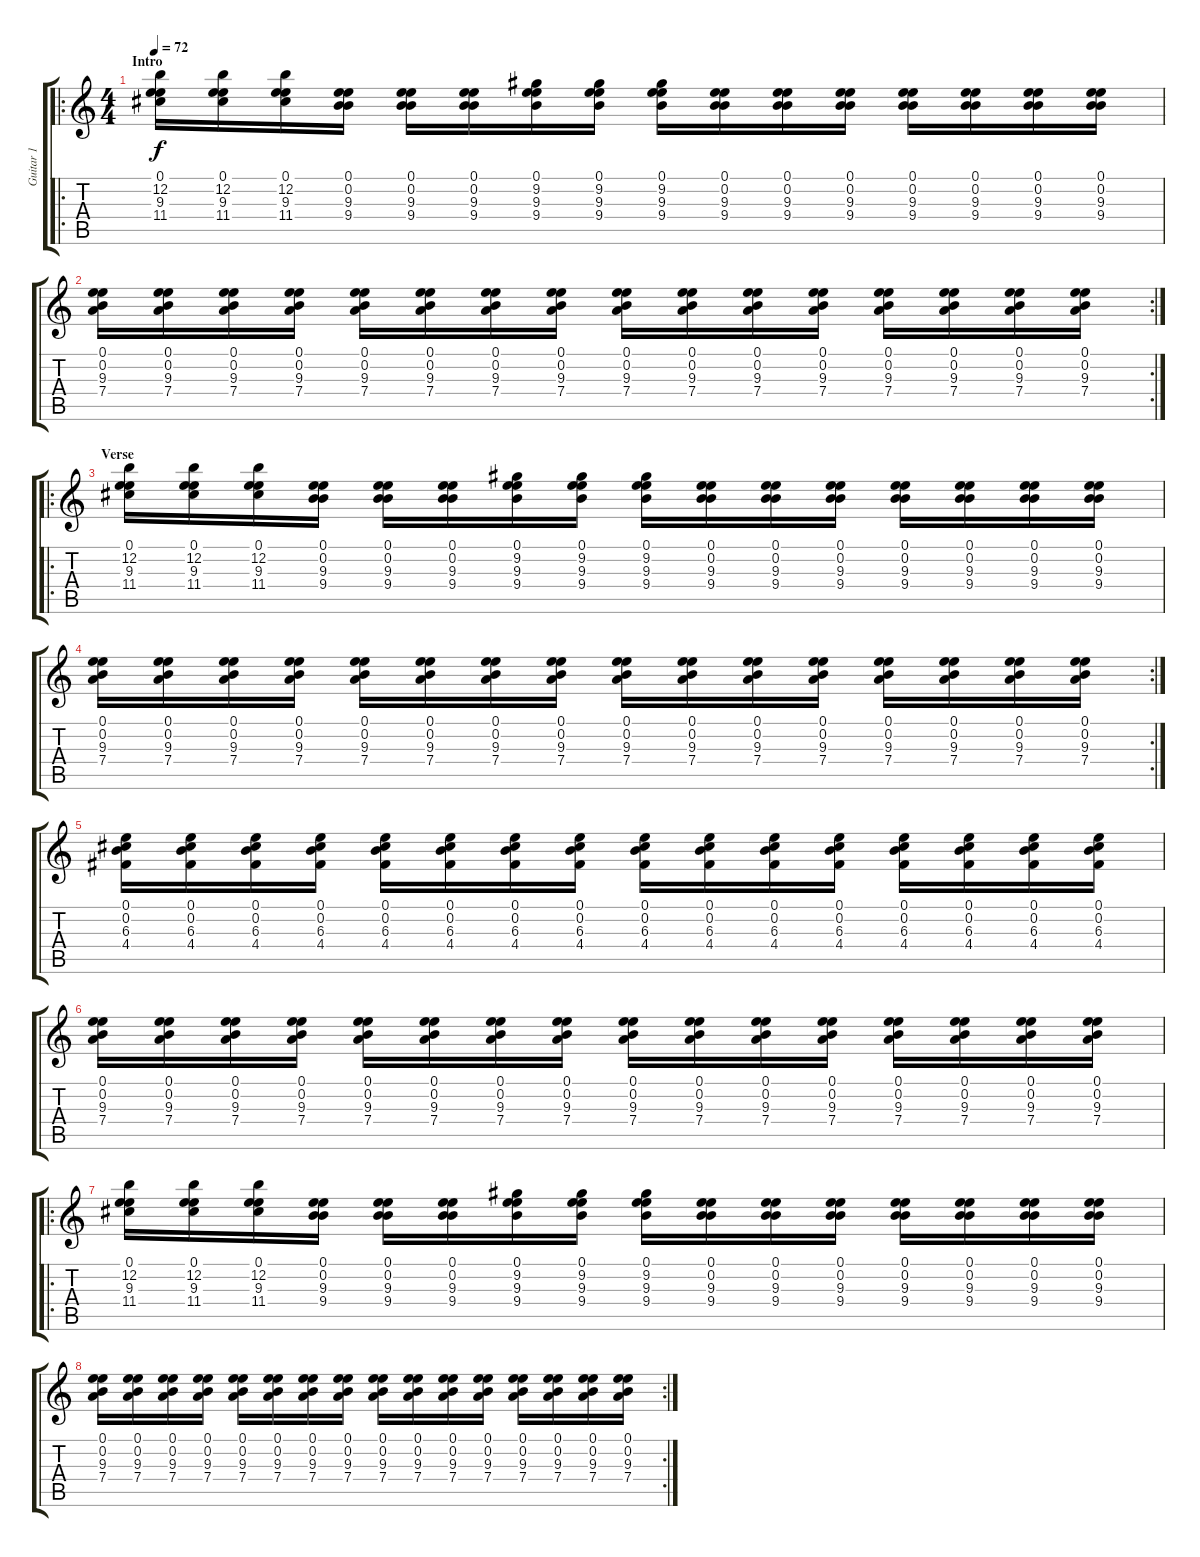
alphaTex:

\track ("Guitar 1" "Guitar 1") {instrument acousticguitarsteel}
\staff {score tabs}
\tuning (E4 B3 G3 D3 A2 E2) {hide}
\ro
\ts (4 4)
\section ("" "Intro")
\tempo 72
\clef g2
\ks c
(0.1 12.2 9.3 11.4).16{dy f instrument acousticguitarsteel} (0.1 12.2 9.3 11.4).16 (0.1 12.2 9.3 11.4).16 (0.1 0.2 9.3 9.4).16 (0.1 0.2 9.3 9.4).16 (0.1 0.2 9.3 9.4).16 (0.1 9.2 9.3 9.4).16 (0.1 9.2 9.3 9.4).16 (0.1 9.2 9.3 9.4).16 (0.1 0.2 9.3 9.4).16 (0.1 0.2 9.3 9.4).16 (0.1 0.2 9.3 9.4).16 (0.1 0.2 9.3 9.4).16 (0.1 0.2 9.3 9.4).16 (0.1 0.2 9.3 9.4).16 (0.1 0.2 9.3 9.4).16 |
\rc 2
(0.1 0.2 9.3 7.4).16 (0.1 0.2 9.3 7.4).16 (0.1 0.2 9.3 7.4).16 (0.1 0.2 9.3 7.4).16 (0.1 0.2 9.3 7.4).16 (0.1 0.2 9.3 7.4).16 (0.1 0.2 9.3 7.4).16 (0.1 0.2 9.3 7.4).16 (0.1 0.2 9.3 7.4).16 (0.1 0.2 9.3 7.4).16 (0.1 0.2 9.3 7.4).16 (0.1 0.2 9.3 7.4).16 (0.1 0.2 9.3 7.4).16 (0.1 0.2 9.3 7.4).16 (0.1 0.2 9.3 7.4).16 (0.1 0.2 9.3 7.4).16 |
\ro
\section ("" "Verse")
(0.1 12.2 9.3 11.4).16 (0.1 12.2 9.3 11.4).16 (0.1 12.2 9.3 11.4).16 (0.1 0.2 9.3 9.4).16 (0.1 0.2 9.3 9.4).16 (0.1 0.2 9.3 9.4).16 (0.1 9.2 9.3 9.4).16 (0.1 9.2 9.3 9.4).16 (0.1 9.2 9.3 9.4).16 (0.1 0.2 9.3 9.4).16 (0.1 0.2 9.3 9.4).16 (0.1 0.2 9.3 9.4).16 (0.1 0.2 9.3 9.4).16 (0.1 0.2 9.3 9.4).16 (0.1 0.2 9.3 9.4).16 (0.1 0.2 9.3 9.4).16 |
\rc 2
(0.1 0.2 9.3 7.4).16 (0.1 0.2 9.3 7.4).16 (0.1 0.2 9.3 7.4).16 (0.1 0.2 9.3 7.4).16 (0.1 0.2 9.3 7.4).16 (0.1 0.2 9.3 7.4).16 (0.1 0.2 9.3 7.4).16 (0.1 0.2 9.3 7.4).16 (0.1 0.2 9.3 7.4).16 (0.1 0.2 9.3 7.4).16 (0.1 0.2 9.3 7.4).16 (0.1 0.2 9.3 7.4).16 (0.1 0.2 9.3 7.4).16 (0.1 0.2 9.3 7.4).16 (0.1 0.2 9.3 7.4).16 (0.1 0.2 9.3 7.4).16 |
(0.1 0.2 6.3 4.4).16 (0.1 0.2 6.3 4.4).16 (0.1 0.2 6.3 4.4).16 (0.1 0.2 6.3 4.4).16 (0.1 0.2 6.3 4.4).16 (0.1 0.2 6.3 4.4).16 (0.1 0.2 6.3 4.4).16 (0.1 0.2 6.3 4.4).16 (0.1 0.2 6.3 4.4).16 (0.1 0.2 6.3 4.4).16 (0.1 0.2 6.3 4.4).16 (0.1 0.2 6.3 4.4).16 (0.1 0.2 6.3 4.4).16 (0.1 0.2 6.3 4.4).16 (0.1 0.2 6.3 4.4).16 (0.1 0.2 6.3 4.4).16 |
(0.1 0.2 9.3 7.4).16 (0.1 0.2 9.3 7.4).16 (0.1 0.2 9.3 7.4).16 (0.1 0.2 9.3 7.4).16 (0.1 0.2 9.3 7.4).16 (0.1 0.2 9.3 7.4).16 (0.1 0.2 9.3 7.4).16 (0.1 0.2 9.3 7.4).16 (0.1 0.2 9.3 7.4).16 (0.1 0.2 9.3 7.4).16 (0.1 0.2 9.3 7.4).16 (0.1 0.2 9.3 7.4).16 (0.1 0.2 9.3 7.4).16 (0.1 0.2 9.3 7.4).16 (0.1 0.2 9.3 7.4).16 (0.1 0.2 9.3 7.4).16 |
\ro
(0.1 12.2 9.3 11.4).16 (0.1 12.2 9.3 11.4).16 (0.1 12.2 9.3 11.4).16 (0.1 0.2 9.3 9.4).16 (0.1 0.2 9.3 9.4).16 (0.1 0.2 9.3 9.4).16 (0.1 9.2 9.3 9.4).16 (0.1 9.2 9.3 9.4).16 (0.1 9.2 9.3 9.4).16 (0.1 0.2 9.3 9.4).16 (0.1 0.2 9.3 9.4).16 (0.1 0.2 9.3 9.4).16 (0.1 0.2 9.3 9.4).16 (0.1 0.2 9.3 9.4).16 (0.1 0.2 9.3 9.4).16 (0.1 0.2 9.3 9.4).16 |
\rc 2
(0.1 0.2 9.3 7.4).16 (0.1 0.2 9.3 7.4).16 (0.1 0.2 9.3 7.4).16 (0.1 0.2 9.3 7.4).16 (0.1 0.2 9.3 7.4).16 (0.1 0.2 9.3 7.4).16 (0.1 0.2 9.3 7.4).16 (0.1 0.2 9.3 7.4).16 (0.1 0.2 9.3 7.4).16 (0.1 0.2 9.3 7.4).16 (0.1 0.2 9.3 7.4).16 (0.1 0.2 9.3 7.4).16 (0.1 0.2 9.3 7.4).16 (0.1 0.2 9.3 7.4).16 (0.1 0.2 9.3 7.4).16 (0.1 0.2 9.3 7.4).16
